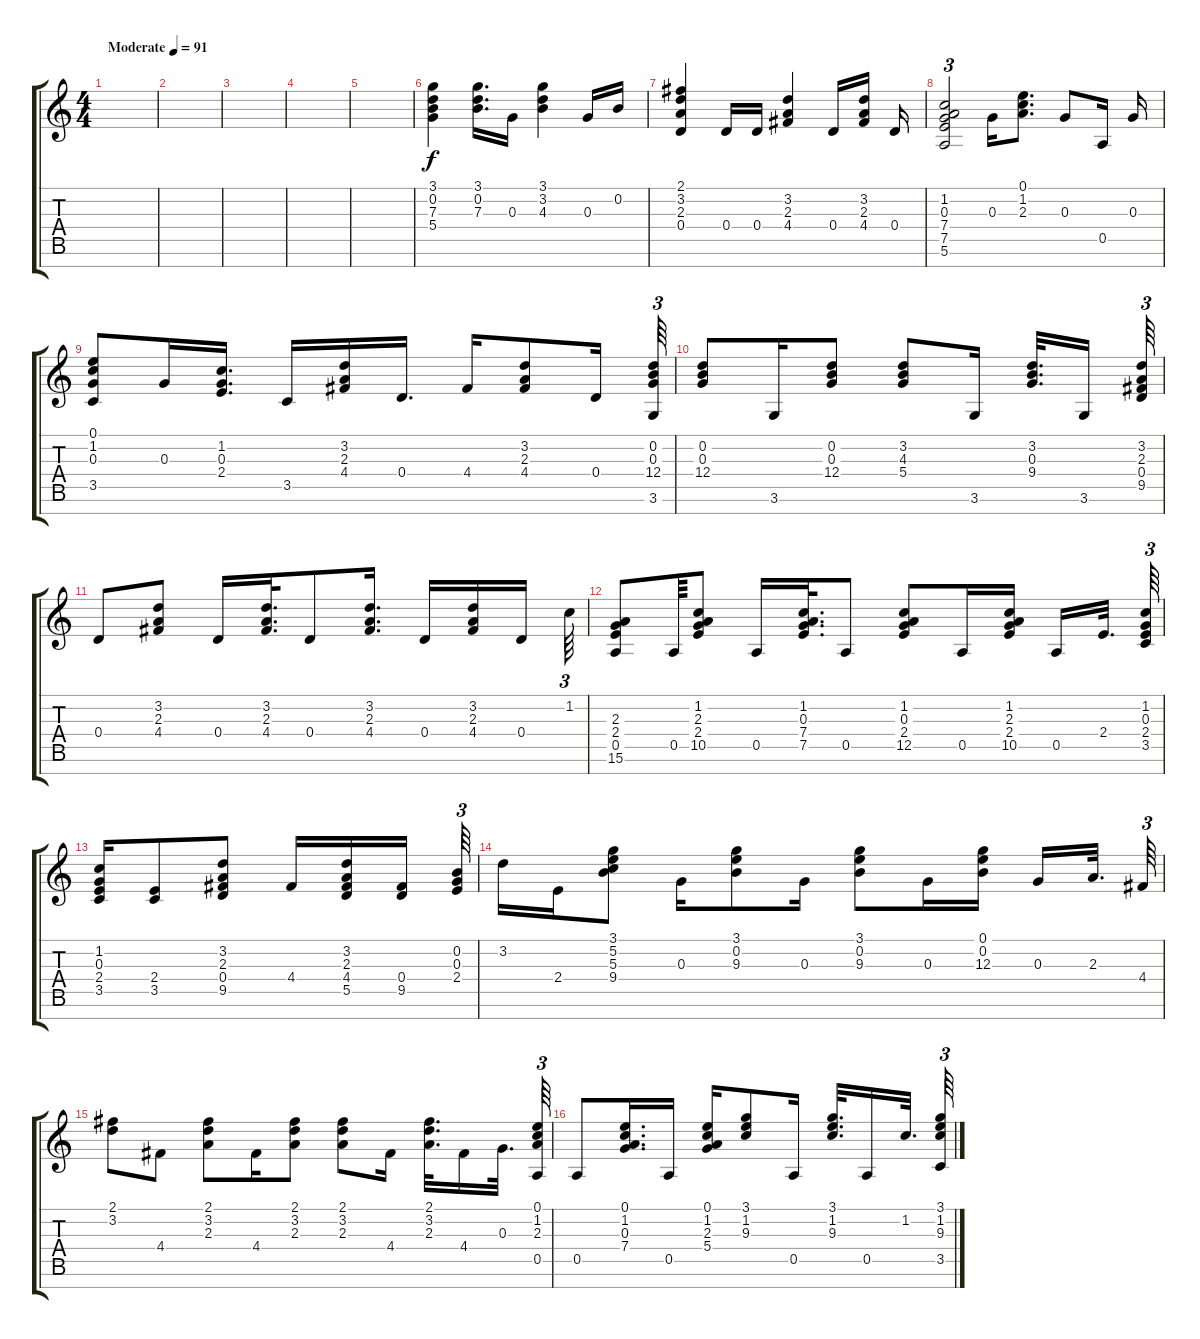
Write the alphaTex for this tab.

\track "" {instrument electricguitarclean}
\staff {score tabs}
\tuning (E4 B3 G3 D3 A2 E2 B1) {hide}
\ts (4 4)
\tempo (91 "Moderate")
\clef g2
\ks c
|
|
|
|
|
(3.1 0.2 7.3 5.4).4 (3.1 0.2 7.3).16{d} 0.3.16 (3.1 3.2 4.3).4 0.3.16 0.2.16 |
(2.1 3.2 2.3 0.4).4 0.4.16 0.4.16 (3.2 2.3 4.4).4 0.4.16 (3.2 2.3 4.4).16 0.4.16 |
(1.2 0.3 7.4 7.5 5.6).2{tu (3 2)} 0.3.16 (0.1 1.2 2.3).8{d} 0.3.8 0.5.16 0.3.16 |
(0.1 1.2 0.3 3.5).8 0.3.16 (1.2 0.3 2.4).16{d} 3.5.16 (3.2 2.3 4.4).16 0.4.16{d} 4.4.16 (3.2 2.3 4.4).8 0.4.16 (0.2 0.3 12.4 3.6).64{tu (3 2)} |
(0.2 0.3 12.4).8 3.6.16 (0.2 0.3 12.4).8 (3.2 4.3 5.4).8 3.6.16 (3.2 0.3 9.4).32{d} 3.6.16 (3.2 2.3 0.4 9.5).64{tu (3 2)} |
0.4.8 (3.2 2.3 4.4).8 0.4.16 (3.2 2.3 4.4).32{d} 0.4.8 (3.2 2.3 4.4).16{d} 0.4.16 (3.2 2.3 4.4).16 0.4.16 1.2.64{tu (3 2)} |
(2.3 2.4 0.5 15.6).8 0.5.64 (1.2 2.3 2.4 10.5).8 0.5.16 (1.2 0.3 7.4 7.5).32{d} 0.5.8 (1.2 0.3 2.4 12.5).8 0.5.16 (1.2 2.3 2.4 10.5).16 0.5.16 2.4.32{d} (1.2 0.3 2.4 3.5).64{tu (3 2)} |
(1.2 0.3 2.4 3.5).16 (2.4 3.5).8 (3.2 2.3 0.4 9.5).8 4.4.16 (3.2 2.3 4.4 5.5).16 (0.4 9.5).16 (0.2 0.3 2.4).64{tu (3 2)} |
3.2.16 2.4.16 (3.1 5.2 5.3 9.4).8 0.3.16 (3.1 0.2 9.3).8 0.3.16 (3.1 0.2 9.3).8 0.3.16 (0.1 0.2 12.3).16 0.3.16 2.3.32{d} 4.4.64{tu (3 2)} |
(2.1 3.2).8 4.4.8 (2.1 3.2 2.3).8 4.4.16 (2.1 3.2 2.3).8 (2.1 3.2 2.3).8 4.4.16 (2.1 3.2 2.3).32{d} 4.4.16 0.3.32{d} (0.1 1.2 2.3 0.5).64{tu (3 2)} |
0.5.8 (0.1 1.2 0.3 7.4).16{d} 0.5.16 (0.1 1.2 2.3 5.4).16 (3.1 1.2 9.3).8 0.5.16 (3.1 1.2 9.3).32{d} 0.5.16 1.2.32{d} (3.1 1.2 9.3 3.5).64{tu (3 2)}
